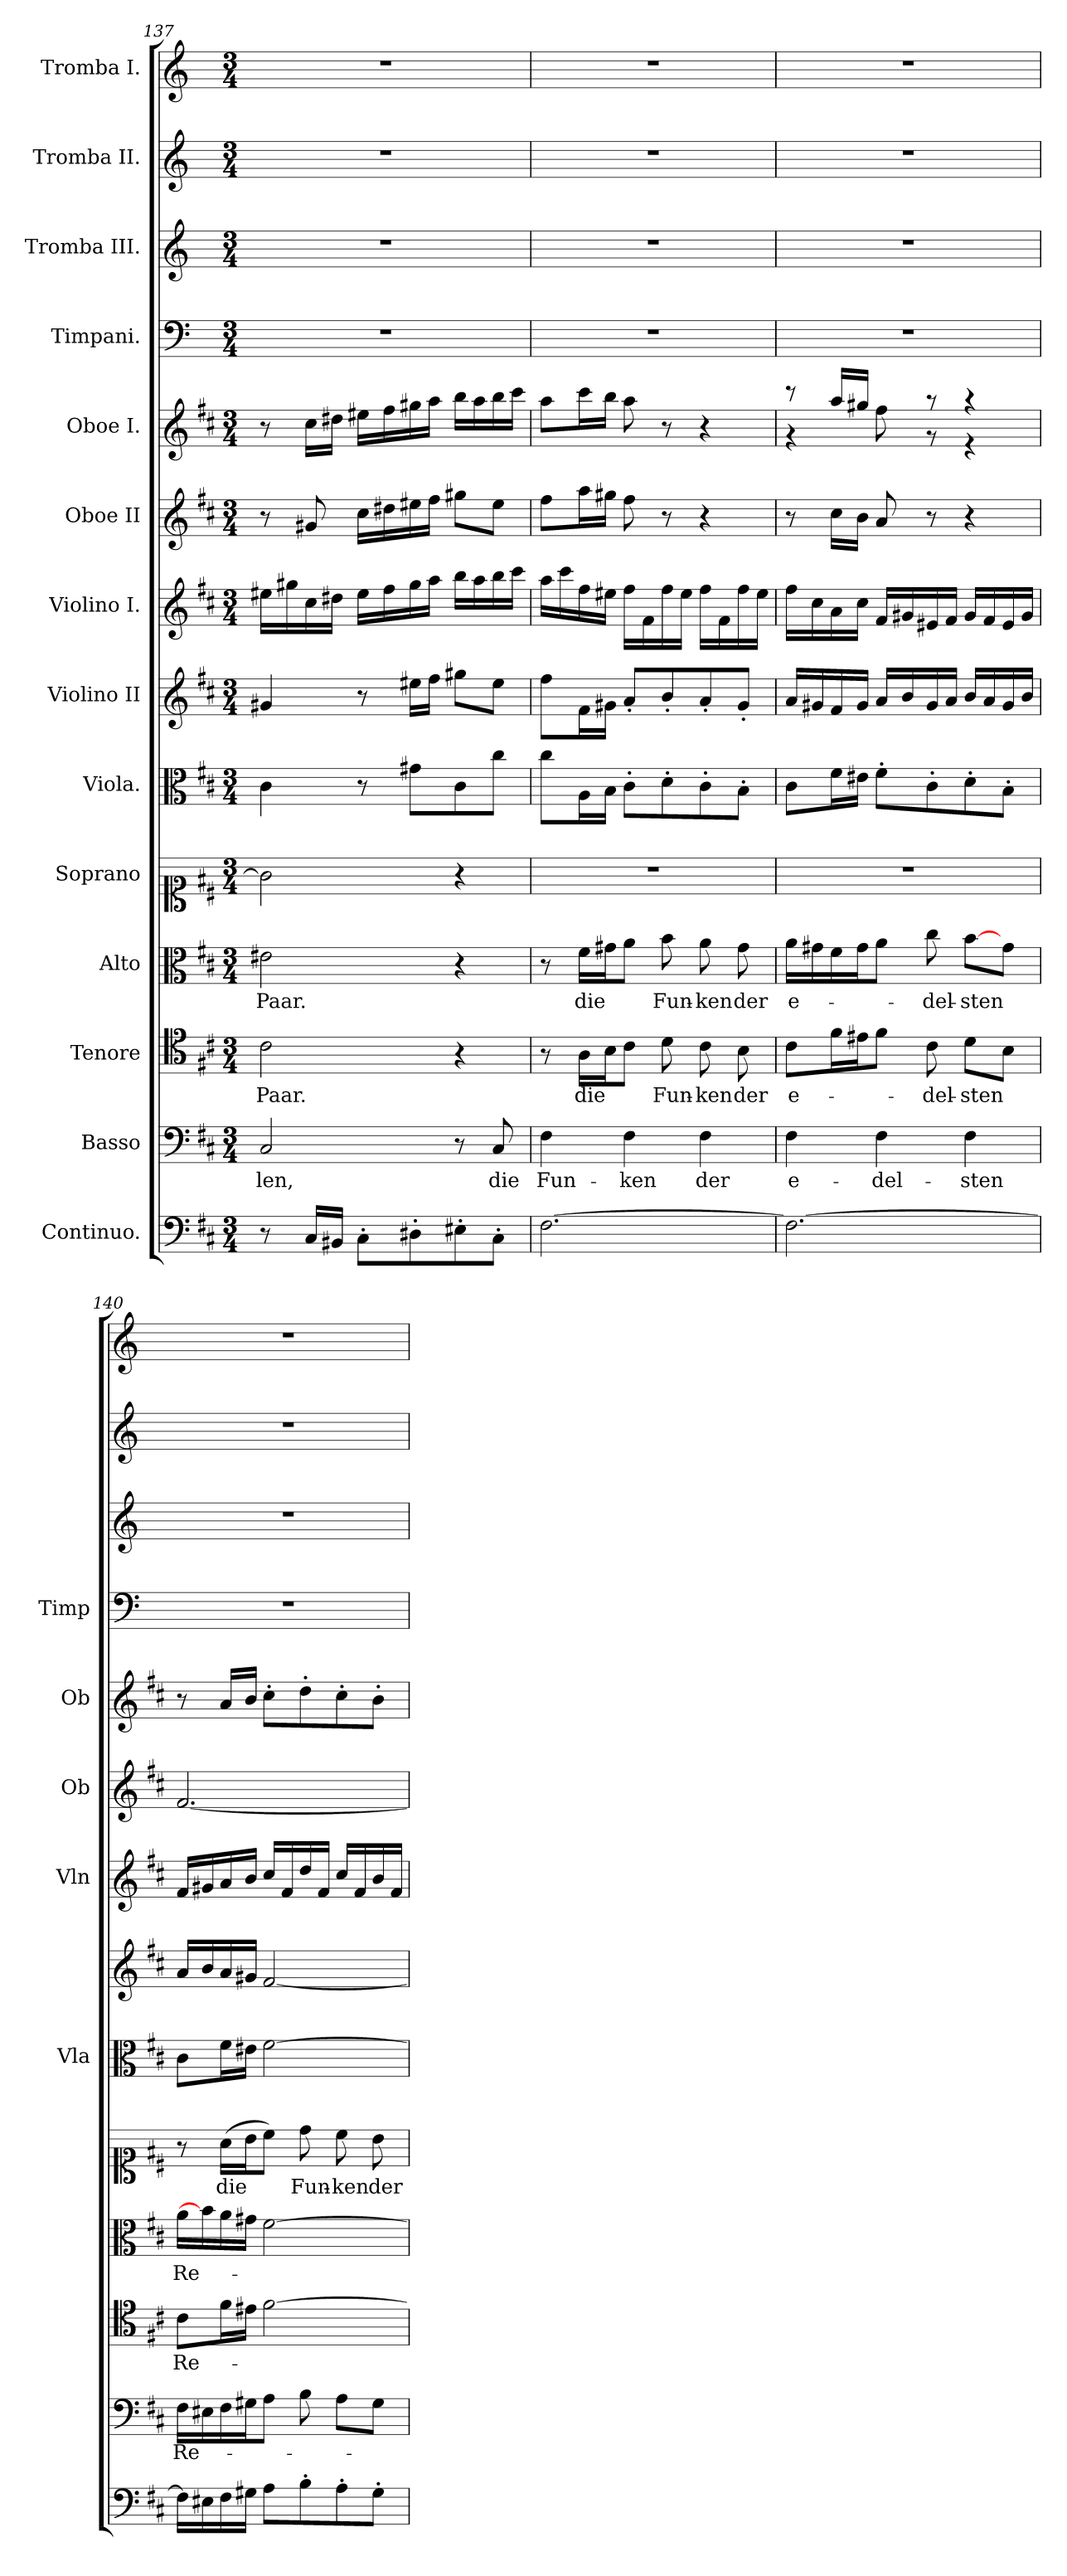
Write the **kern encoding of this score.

**kern	**kern	**text	**kern	**text	**kern	**text	**kern	**text	**kern	**kern	**kern	**kern	**kern	**kern	**kern	**kern	**kern
*part14	*part13	*part13	*part12	*part12	*part11	*part11	*part10	*part10	*part9	*part8	*part7	*part6	*part5	*part4	*part3	*part2	*part1
*staff14	*staff13	*staff13	*staff12	*staff12	*staff11	*staff11	*staff10	*staff10	*staff9	*staff8	*staff7	*staff6	*staff5	*staff4	*staff3	*staff2	*staff1
*I"Continuo.	*I"Basso	*	*I"Tenore	*	*I"Alto	*	*I"Soprano	*	*I"Viola.	*I"Violino II	*I"Violino I.	*I"Oboe II	*I"Oboe I.	*I"Timpani.	*I"Tromba III.	*I"Tromba II.	*I"Tromba I.
*	*	*	*	*	*	*	*	*	*I'Vla	*	*I'Vln	*I'Ob	*I'Ob	*I'Timp	*	*	*
!!LO:PB:g=z
*clefF4	*clefF4	*	*clefC4	*	*clefC3	*	*clefC1	*	*clefC3	*clefG2	*clefG2	*clefG2	*clefG2	*clefF4	*clefG2	*clefG2	*clefG2
*	*	*	*	*	*	*	*	*	*	*	*	*	*	*ITrd-1c-2	*ITrd-1c-2	*ITrd-1c-2	*ITrd-1c-2
*k[f#c#]	*k[f#c#]	*	*k[f#c#]	*	*k[f#c#]	*	*k[f#c#]	*	*k[f#c#]	*k[f#c#]	*k[f#c#]	*k[f#c#]	*k[f#c#]	*k[f#c#]	*k[f#c#]	*k[f#c#]	*k[f#c#]
*M3/4	*M3/4	*	*M3/4	*	*M3/4	*	*M3/4	*	*M3/4	*M3/4	*M3/4	*M3/4	*M3/4	*M3/4	*M3/4	*M3/4	*M3/4
=137	=137	=137	=137	=137	=137	=137	=137	=137	=137	=137	=137	=137	=137	=137	=137	=137	=137
!	!	!LO:LY:b	!	!LO:LY:b	!	!LO:LY:b	!	!	!	!	!	!	!	!	!	!	!
*	*	*	*	*	*	*	*	*	*	*	*	*	*^	*	*	*	*
8r	2C#/	-len,	2c#\	Paar.	2e#X\	Paar.	2g#\]	.	4c#\	4g#X/	16ee#X\LL	8r	8r	2ryy	2.r	2.r	2.r	2.r
.	.	.	.	.	.	.	.	.	.	.	16gg#X\	.	.	.	.	.	.	.
16C#/LL	.	.	.	.	.	.	.	.	.	.	16cc#\	8g#X/	16cc#\LL	.	.	.	.	.
16BB#X/JJ	.	.	.	.	.	.	.	.	.	.	16dd#X\JJ	.	16dd#X\JJ	.	.	.	.	.
8C#'\L	.	.	.	.	.	.	.	.	8r	8r	16ee#\LL	16cc#\LL	16ee#X\LL	.	.	.	.	.
.	.	.	.	.	.	.	.	.	.	.	16ff#\	16dd#X\	16ff#\	.	.	.	.	.
8D#X'\	.	.	.	.	.	.	.	.	8g#X\L	16ee#X\LL	16gg#\	16ee#X\	16gg#X\	.	.	.	.	.
.	.	.	.	.	.	.	.	.	.	16ff#\JJ	16aa\JJ	16ff#\JJ	16aa\JJ	.	.	.	.	.
8E#X'\	8r	.	4r	.	4r	.	4r	.	8c#\	8gg#X\L	16bb\LL	8gg#X\L	16bb\LL	4ryy	.	.	.	.
.	.	.	.	.	.	.	.	.	.	.	16aa\	.	16aa\	.	.	.	.	.
!	!	!LO:LY:b	!	!	!	!	!	!	!	!	!	!	!	!	!	!	!	!
8C#'\J	8C#/	die	.	.	.	.	.	.	8cc#\J	8ee#\J	16bb\	8ee#\J	16bb\	.	.	.	.	.
.	.	.	.	.	.	.	.	.	.	.	16ccc#\JJ	.	16ccc#\JJ	.	.	.	.	.
=138	=138	=138	=138	=138	=138	=138	=138	=138	=138	=138	=138	=138	=138	=138	=138	=138	=138	=138
!	!	!LO:LY:b	!	!	!	!	!	!	!	!	!	!	!	!	!	!	!	!
[2.F#\	4F#\	Fun-	8r	.	8r	.	2.r	.	8cc#\L	8ff#\L	16aa\LL	8ff#\L	8aa\L	2ryy	2.r	2.r	2.r	2.r
.	.	.	.	.	.	.	.	.	.	.	16ccc#\	.	.	.	.	.	.	.
!	!	!	!	!LO:LY:b	!	!LO:LY:b	!	!	!	!	!	!	!	!	!	!	!	!
.	.	.	16A\LL	die	16f#\LL	die	.	.	16A\L	16f#\L	16ff#\	16aa\L	16ccc#\L	.	.	.	.	.
.	.	.	16B\J	.	16g#X\J	.	.	.	16B\JJ	16g#X\JJ	16ee#X\JJ	16gg#X\JJ	16bb\JJ	.	.	.	.	.
!	!	!LO:LY:b	!	!	!	!	!	!	!	!	!	!	!	!	!	!	!	!
.	4F#\	-ken	8c#\J	.	8a\J	.	.	.	8c#'\L	8a'/L	16ff#\LL	8ff#\	8aa\	.	.	.	.	.
.	.	.	.	.	.	.	.	.	.	.	16f#\	.	.	.	.	.	.	.
!	!	!	!	!LO:LY:b	!	!LO:LY:b	!	!	!	!	!	!	!	!	!	!	!	!
.	.	.	8d\	Fun-	8b\	Fun-	.	.	8d'\	8b'/	16ff#\	8r	8r	.	.	.	.	.
.	.	.	.	.	.	.	.	.	.	.	16ee#\JJ	.	.	.	.	.	.	.
!	!	!LO:LY:b	!	!LO:LY:b	!	!LO:LY:b	!	!	!	!	!	!	!	!	!	!	!	!
.	4F#\	der	8c#\	-ken	8a\	-ken	.	.	8c#'\	8a'/	16ff#\LL	4r	4r	4ryy	.	.	.	.
.	.	.	.	.	.	.	.	.	.	.	16f#\	.	.	.	.	.	.	.
!	!	!	!	!LO:LY:b	!	!LO:LY:b	!	!	!	!	!	!	!	!	!	!	!	!
.	.	.	8B\	der	8g#\	der	.	.	8B'\J	8g#'/J	16ff#\	.	.	.	.	.	.	.
.	.	.	.	.	.	.	.	.	.	.	16ee#\JJ	.	.	.	.	.	.	.
=139	=139	=139	=139	=139	=139	=139	=139	=139	=139	=139	=139	=139	=139	=139	=139	=139	=139	=139
!	!	!LO:LY:b	!	!LO:LY:b	!	!LO:LY:b	!	!	!	!	!	!	!	!	!	!	!	!
2.F#\_	4F#\	e-	8c#\L	e-	16a\LL	e-	2.r	.	8c#\L	16a/LL	16ff#\LL	8r	8r	4r	2.r	2.r	2.r	2.r
.	.	.	.	.	16g#X\	.	.	.	.	16g#X/	16cc#\	.	.	.	.	.	.	.
.	.	.	16f#\L	.	16f#\	.	.	.	16f#\L	16f#/	16a\	16cc#\LL	16aa/LL	.	.	.	.	.
.	.	.	16e#X\J	.	16g#\J	.	.	.	16e#X\JJ	16g#/JJ	16cc#\JJ	16b\JJ	16gg#X/JJ	.	.	.	.	.
!	!	!LO:LY:b	!	!	!	!	!	!	!	!	!	!	!	!	!	!	!	!
.	4F#\	-del-	8f#\J	.	8a\J	.	.	.	8f#'\L	16a/LL	16f#/LL	8a/	8ff#\	8ryy	.	.	.	.
.	.	.	.	.	.	.	.	.	.	16b/	16g#X/	.	.	.	.	.	.	.
!	!	!	!	!LO:LY:b	!	!LO:LY:b	!	!	!	!	!	!	!	!	!	!	!	!
.	.	.	8c#\	-del-	8cc#\	-del-	.	.	8c#'\	16g#/	16e#X/	8r	8r	8r	.	.	.	.
.	.	.	.	.	.	.	.	.	.	16a/JJ	16f#/JJ	.	.	.	.	.	.	.
!	!	!LO:LY:b	!	!LO:LY:b	!	!LO:LY:b	!	!	!	!	!	!	!	!	!	!	!	!
.	4F#\	-sten	8d\L	-sten	[8b\L	-sten	.	.	8d'\	16b/LL	16g#/LL	4r	4r	4r	.	.	.	.
.	.	.	.	.	.	.	.	.	.	16a/	16f#/	.	.	.	.	.	.	.
.	.	.	8B\J	.	8g#\J	.	.	.	8B'\J	16g#/	16e#/	.	.	.	.	.	.	.
.	.	.	.	.	.	.	.	.	.	16b/JJ	16g#/JJ	.	.	.	.	.	.	.
*	*	*	*	*	*	*	*	*	*	*	*	*	*v	*v	*	*	*	*
=140	=140	=140	=140	=140	=140	=140	=140	=140	=140	=140	=140	=140	=140	=140	=140	=140	=140
!	!	!LO:LY:b	!	!LO:LY:b	!	!LO:LY:b	!	!	!	!	!	!	!	!	!	!	!
16F#\LL]	16F#\LL	Re-	8c#\L	Re-	16a\LL	Re-	8r	.	8c#\L	16a/LL	16f#/LL	[2.f#/	8r	2.r	2.r	2.r	2.r
16E#X\	16E#X\	.	.	.	16b\]	.	.	.	.	16b/	16g#X/	.	.	.	.	.	.
!	!	!	!	!	!	!	!	!LO:LY:b	!	!	!	!	!	!	!	!	!
16F#\	16F#\	.	16f#\L	.	16a\	.	(>16a\LL	die	16f#\L	16a/	16a/	.	16a/LL	.	.	.	.
16G#X\JJ	16G#X\J	.	16e#X\JJ	.	16g#X\JJ	.	16b\J	.	16e#X\JJ	16g#X/JJ	16b/JJ	.	16b/JJ	.	.	.	.
8A\L	8A\J	.	[2f#\	.	[2f#\	.	8cc#\J)	.	[2f#\	[2f#/	16cc#/LL	.	8cc#'\L	.	.	.	.
.	.	.	.	.	.	.	.	.	.	.	16f#/	.	.	.	.	.	.
!	!	!	!	!	!	!	!	!LO:LY:b	!	!	!	!	!	!	!	!	!
8B'\	8B\	.	.	.	.	.	8dd\	Fun-	.	.	16dd/	.	8dd'\	.	.	.	.
.	.	.	.	.	.	.	.	.	.	.	16f#/JJ	.	.	.	.	.	.
!	!	!	!	!	!	!	!	!LO:LY:b	!	!	!	!	!	!	!	!	!
8A'\	8A\L	.	.	.	.	.	8cc#\	-ken	.	.	16cc#/LL	.	8cc#'\	.	.	.	.
.	.	.	.	.	.	.	.	.	.	.	16f#/	.	.	.	.	.	.
!	!	!	!	!	!	!	!	!LO:LY:b	!	!	!	!	!	!	!	!	!
8G#'\J	8G#\J	.	.	.	.	.	8b\	der	.	.	16b/	.	8b'\J	.	.	.	.
.	.	.	.	.	.	.	.	.	.	.	16f#/JJ	.	.	.	.	.	.
=	=	=	=	=	=	=	=	=	=	=	=	=	=	=	=	=	=
*-	*-	*-	*-	*-	*-	*-	*-	*-	*-	*-	*-	*-	*-	*-	*-	*-	*-
